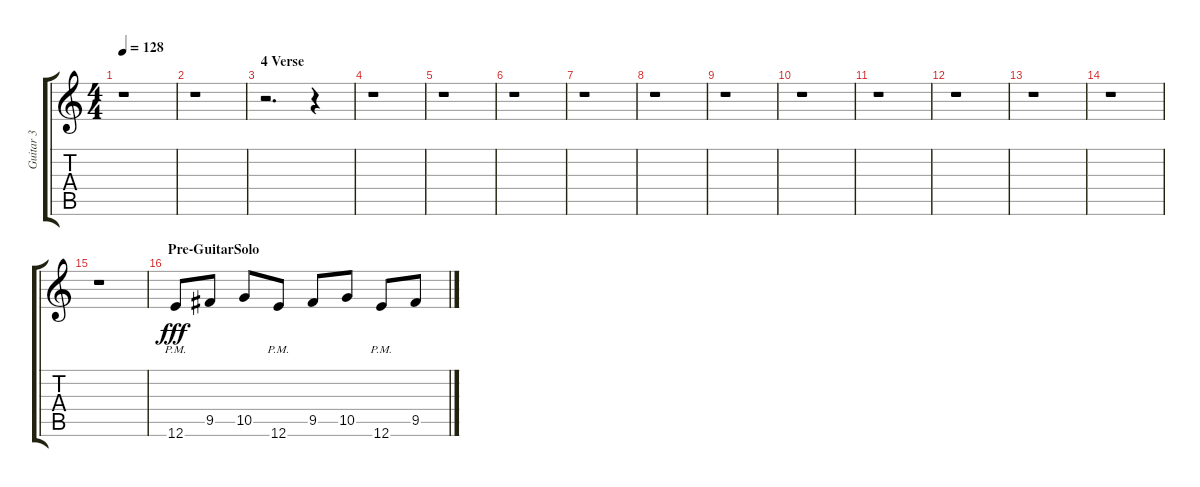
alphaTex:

\track ("Guitar 3" "Guitar 3") {instrument overdrivenguitar}
\staff {score tabs}
\tuning (E4 B3 G3 D3 A2 E2) {hide}
\ts (4 4)
\tempo 128
\clef g2
\ks c
r.1{dy f} |
r.1 |
\section ("" "4 Verse")
r.2{d} r.4 |
r.1 |
r.1 |
r.1 |
r.1 |
r.1 |
r.1 |
r.1 |
r.1 |
r.1 |
r.1 |
r.1 |
r.1 |
\section ("" "Pre-GuitarSolo")
12.6{pm}.8{dy fff volume 6} 9.5.8 10.5.8 12.6{pm}.8 9.5.8 10.5.8 12.6{pm}.8 9.5.8
